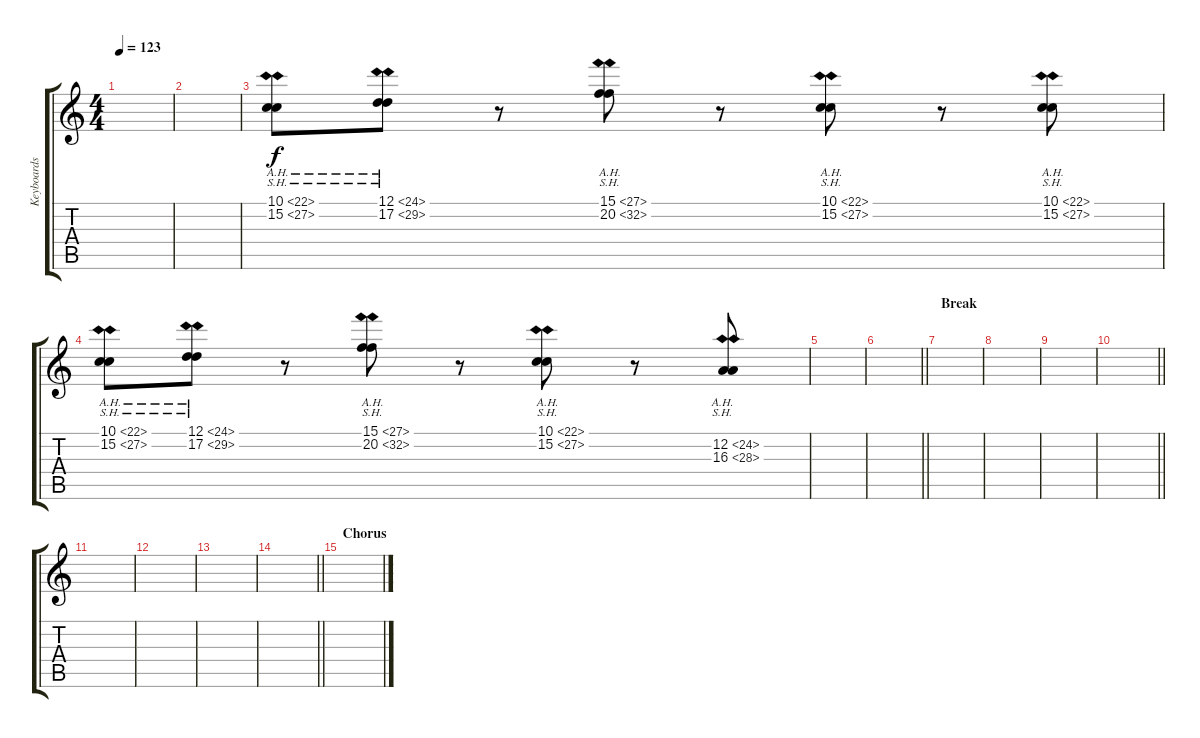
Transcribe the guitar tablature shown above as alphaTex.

\track ("Keyboards I" "Keyboards ") {instrument blownbottle}
\staff {score tabs}
\tuning (D4 A3 F3 C3 G2 D2) {hide}
\ts (4 4)
\tempo 123
\clef g2
\ks c
|
|
(10.1{sh 12} 15.2{ah 12}).8 (12.1{sh 12} 17.2{ah 12}).8 r.8 (15.1{sh 12} 20.2{ah 12}).8 r.8 (10.1{sh 12} 15.2{ah 12}).8 r.8 (10.1{sh 12} 15.2{ah 12}).8 |
(10.1{sh 12} 15.2{ah 12}).8 (12.1{sh 12} 17.2{ah 12}).8 r.8 (15.1{sh 12} 20.2{ah 12}).8 r.8 (10.1{sh 12} 15.2{ah 12}).8 r.8 (12.2{sh 12} 16.3{ah 12}).8 |
|
\barLineRight lightlight
|
\section ("" "Break")
|
|
|
\barLineRight lightlight
|
\section ("" "")
|
|
|
\barLineRight lightlight
|
\section ("" "Chorus")
